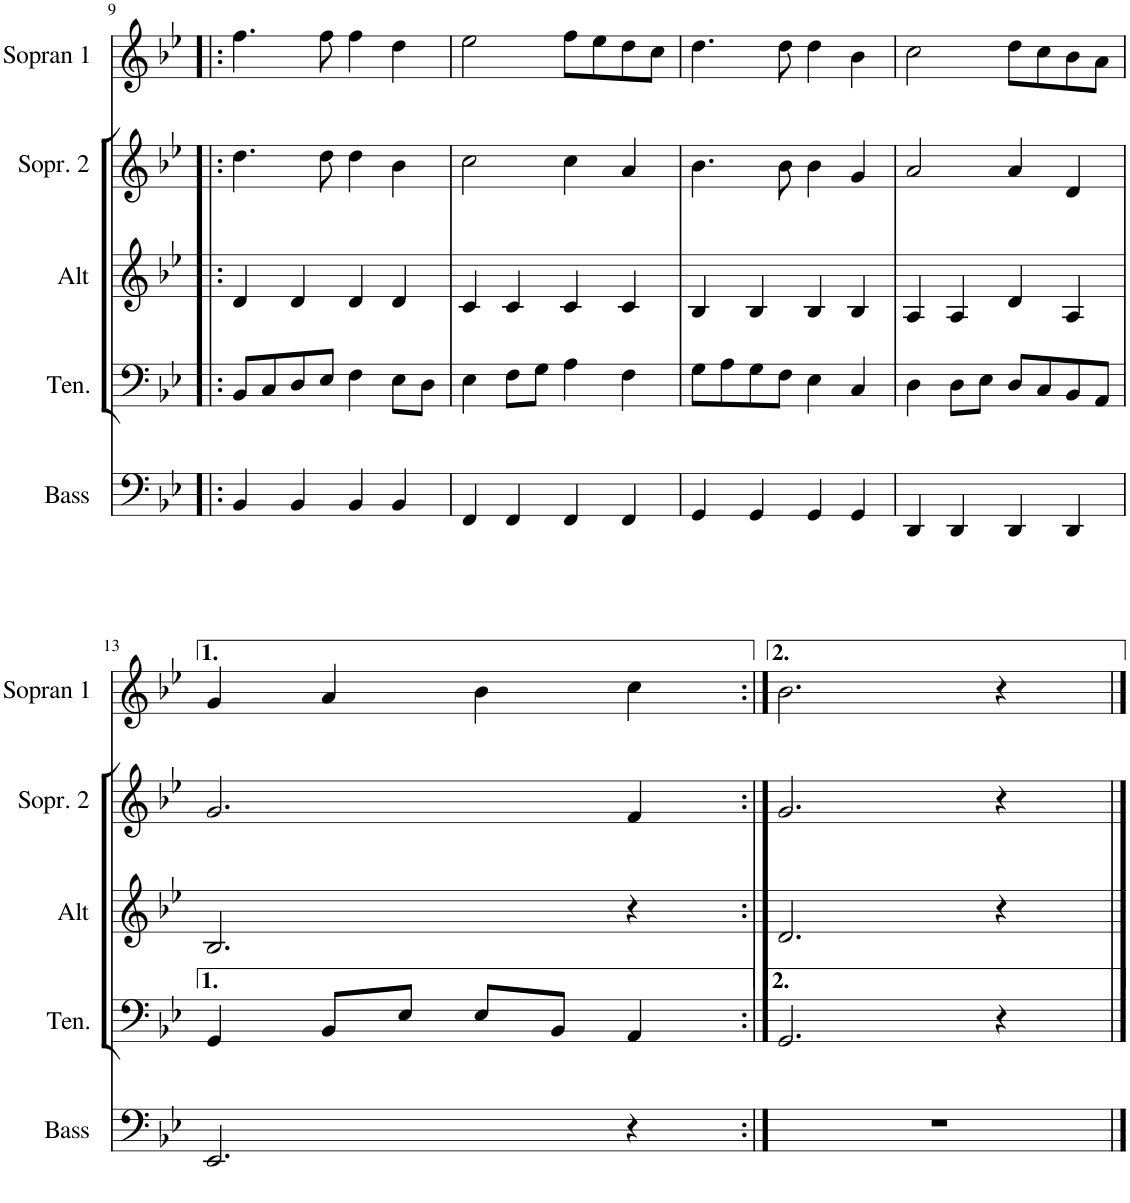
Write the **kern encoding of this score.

**kern	**kern	**kern	**kern	**kern
*part5	*part4	*part3	*part2	*part1
*staff5	*staff4	*staff3	*staff2	*staff1
*I"Bass (Pos, Kb, Tuba, Fag. usw.)	*I"Tenor (Pos, Ten.-Sax., Fag. usw.)	*I"Alt (Hrn, Ten.-Sax, Alt-Sax, Fag. usw.)	*I"Sopran 2 (Trp, Klar, Alt-Sax usw.)	*I"Sopran 1 (Fl, Ob, Klar usw.)
*I'Bass	*I'Ten.	*I'Alt	*I'Sopr. 2	*I'Sopran 1
!!LO:PB:g=z
*clefF4	*clefF4	*clefG2	*clefG2	*clefG2
*	*	*ITrd4c7	*ITrd1c2	*
*k[b-e-]	*k[b-e-]	*k[b-e-]	*k[b-e-]	*k[b-e-]
*M4/4	*M4/4	*M4/4	*M4/4	*M4/4
*met(c)	*met(c)	*met(c)	*met(c)	*met(c)
=9!|:	=9!|:	=9!|:	=9!|:	=9!|:
4BB-/	8BB-/L	4d/	4.dd\	4.ff\
.	8C/	.	.	.
4BB-/	8D/	4d/	.	.
.	8E-/J	.	8dd\	8ff\
4BB-/	4F\	4d/	4dd\	4ff\
4BB-/	8E-\L	4d/	4b-\	4dd\
.	8D\J	.	.	.
=10	=10	=10	=10	=10
4FF/	4E-\	4c/	2cc\	2ee-\
4FF/	8F\L	4c/	.	.
.	8G\J	.	.	.
4FF/	4A\	4c/	4cc\	8ff\L
.	.	.	.	8ee-\
4FF/	4F\	4c/	4a/	8dd\
.	.	.	.	8cc\J
=11	=11	=11	=11	=11
4GG/	8G\L	4B-/	4.b-\	4.dd\
.	8A\	.	.	.
4GG/	8G\	4B-/	.	.
.	8F\J	.	8b-\	8dd\
4GG/	4E-\	4B-/	4b-\	4dd\
4GG/	4C/	4B-/	4g/	4b-\
=12	=12	=12	=12	=12
4DD/	4D\	4A/	2a/	2cc\
4DD/	8D\L	4A/	.	.
.	8E-\J	.	.	.
4DD/	8D/L	4d/	4a/	8dd\L
.	8C/	.	.	8cc\
4DD/	8BB-/	4A/	4d/	8b-\
.	8AA/J	.	.	8a\J
!!LO:LB:g=z
=13	=13	=13	=13	=13
2.EE-/	4GG/	2.B-/	2.g/	4g/
.	8BB-/L	.	.	4a/
.	8E-/J	.	.	.
.	8E-/L	.	.	4b-\
.	8BB-/J	.	.	.
4r	4AA/	4r	4f/	4cc\
=14:|!	=14:|!	=14:|!	=14:|!	=14:|!
1r	2.GG/	2.d/	2.g/	2.b-\
.	4r	4r	4r	4r
==	==	==	==	==
*-	*-	*-	*-	*-
